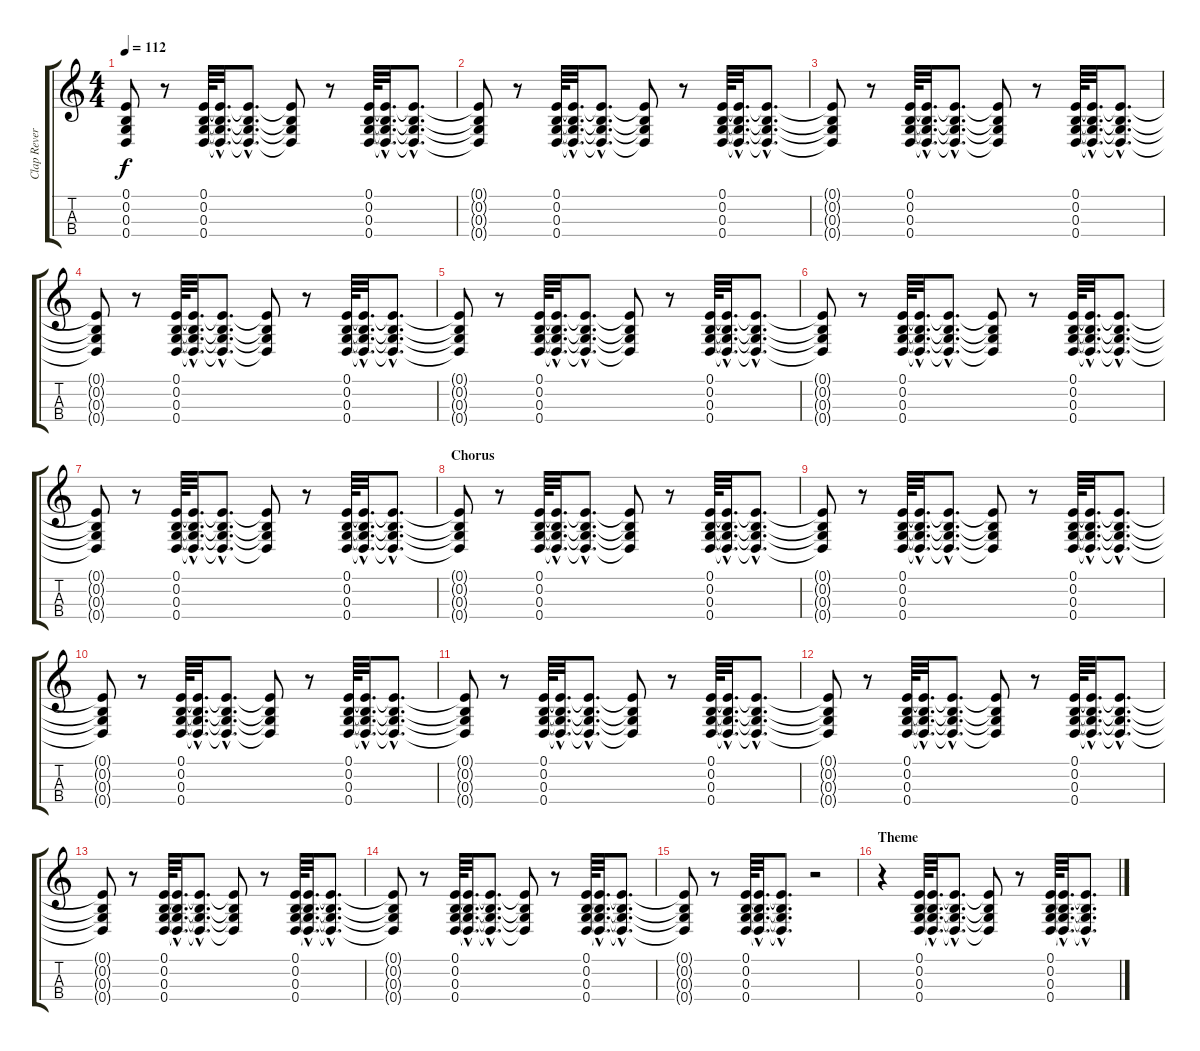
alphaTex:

\track ("Clap Reverb" "Clap Rever") {instrument seashore}
\staff {score tabs}
\tuning (E4 B3 G3 D3) {hide}
\ts (4 4)
\tempo 112
\clef g2
\ks c
(0.1{t} 0.2{t} 0.3{t} 0.4{t}).8{dy f} r.8 (0.1 0.2 0.3 0.4).64{volume 13} (0.1{hac t} 0.2{hac t} 0.3{hac t} 0.4{hac t}).32{d volume 0} (0.1{hac t} 0.2{hac t} 0.3{hac t} 0.4{hac t}).8{d} (0.1{t} 0.2{t} 0.3{t} 0.4{t}).8 r.8 (0.1 0.2 0.3 0.4).64{volume 13} (0.1{hac t} 0.2{hac t} 0.3{hac t} 0.4{hac t}).32{d volume 0} (0.1{hac t} 0.2{hac t} 0.3{hac t} 0.4{hac t}).8{d} |
(0.1{t} 0.2{t} 0.3{t} 0.4{t}).8 r.8 (0.1 0.2 0.3 0.4).64{volume 13} (0.1{hac t} 0.2{hac t} 0.3{hac t} 0.4{hac t}).32{d volume 0} (0.1{hac t} 0.2{hac t} 0.3{hac t} 0.4{hac t}).8{d} (0.1{t} 0.2{t} 0.3{t} 0.4{t}).8 r.8 (0.1 0.2 0.3 0.4).64{volume 13} (0.1{hac t} 0.2{hac t} 0.3{hac t} 0.4{hac t}).32{d volume 0} (0.1{hac t} 0.2{hac t} 0.3{hac t} 0.4{hac t}).8{d} |
(0.1{t} 0.2{t} 0.3{t} 0.4{t}).8 r.8 (0.1 0.2 0.3 0.4).64{volume 13} (0.1{hac t} 0.2{hac t} 0.3{hac t} 0.4{hac t}).32{d volume 0} (0.1{hac t} 0.2{hac t} 0.3{hac t} 0.4{hac t}).8{d} (0.1{t} 0.2{t} 0.3{t} 0.4{t}).8 r.8 (0.1 0.2 0.3 0.4).64{volume 13} (0.1{hac t} 0.2{hac t} 0.3{hac t} 0.4{hac t}).32{d volume 0} (0.1{hac t} 0.2{hac t} 0.3{hac t} 0.4{hac t}).8{d} |
(0.1{t} 0.2{t} 0.3{t} 0.4{t}).8 r.8 (0.1 0.2 0.3 0.4).64{volume 13} (0.1{hac t} 0.2{hac t} 0.3{hac t} 0.4{hac t}).32{d volume 0} (0.1{hac t} 0.2{hac t} 0.3{hac t} 0.4{hac t}).8{d} (0.1{t} 0.2{t} 0.3{t} 0.4{t}).8 r.8 (0.1 0.2 0.3 0.4).64{volume 13} (0.1{hac t} 0.2{hac t} 0.3{hac t} 0.4{hac t}).32{d volume 0} (0.1{hac t} 0.2{hac t} 0.3{hac t} 0.4{hac t}).8{d} |
(0.1{t} 0.2{t} 0.3{t} 0.4{t}).8 r.8 (0.1 0.2 0.3 0.4).64{volume 13} (0.1{hac t} 0.2{hac t} 0.3{hac t} 0.4{hac t}).32{d volume 0} (0.1{hac t} 0.2{hac t} 0.3{hac t} 0.4{hac t}).8{d} (0.1{t} 0.2{t} 0.3{t} 0.4{t}).8 r.8 (0.1 0.2 0.3 0.4).64{volume 13} (0.1{hac t} 0.2{hac t} 0.3{hac t} 0.4{hac t}).32{d volume 0} (0.1{hac t} 0.2{hac t} 0.3{hac t} 0.4{hac t}).8{d} |
(0.1{t} 0.2{t} 0.3{t} 0.4{t}).8 r.8 (0.1 0.2 0.3 0.4).64{volume 13} (0.1{hac t} 0.2{hac t} 0.3{hac t} 0.4{hac t}).32{d volume 0} (0.1{hac t} 0.2{hac t} 0.3{hac t} 0.4{hac t}).8{d} (0.1{t} 0.2{t} 0.3{t} 0.4{t}).8 r.8 (0.1 0.2 0.3 0.4).64{volume 13} (0.1{hac t} 0.2{hac t} 0.3{hac t} 0.4{hac t}).32{d volume 0} (0.1{hac t} 0.2{hac t} 0.3{hac t} 0.4{hac t}).8{d} |
(0.1{t} 0.2{t} 0.3{t} 0.4{t}).8 r.8 (0.1 0.2 0.3 0.4).64{volume 13} (0.1{hac t} 0.2{hac t} 0.3{hac t} 0.4{hac t}).32{d volume 0} (0.1{hac t} 0.2{hac t} 0.3{hac t} 0.4{hac t}).8{d} (0.1{t} 0.2{t} 0.3{t} 0.4{t}).8 r.8 (0.1 0.2 0.3 0.4).64{volume 13} (0.1{hac t} 0.2{hac t} 0.3{hac t} 0.4{hac t}).32{d volume 0} (0.1{hac t} 0.2{hac t} 0.3{hac t} 0.4{hac t}).8{d} |
\section ("" "Chorus")
(0.1{t} 0.2{t} 0.3{t} 0.4{t}).8 r.8 (0.1 0.2 0.3 0.4).64{volume 13} (0.1{hac t} 0.2{hac t} 0.3{hac t} 0.4{hac t}).32{d volume 0} (0.1{hac t} 0.2{hac t} 0.3{hac t} 0.4{hac t}).8{d} (0.1{t} 0.2{t} 0.3{t} 0.4{t}).8 r.8 (0.1 0.2 0.3 0.4).64{volume 13} (0.1{hac t} 0.2{hac t} 0.3{hac t} 0.4{hac t}).32{d volume 0} (0.1{hac t} 0.2{hac t} 0.3{hac t} 0.4{hac t}).8{d} |
(0.1{t} 0.2{t} 0.3{t} 0.4{t}).8 r.8 (0.1 0.2 0.3 0.4).64{volume 13} (0.1{hac t} 0.2{hac t} 0.3{hac t} 0.4{hac t}).32{d volume 0} (0.1{hac t} 0.2{hac t} 0.3{hac t} 0.4{hac t}).8{d} (0.1{t} 0.2{t} 0.3{t} 0.4{t}).8 r.8 (0.1 0.2 0.3 0.4).64{volume 13} (0.1{hac t} 0.2{hac t} 0.3{hac t} 0.4{hac t}).32{d volume 0} (0.1{hac t} 0.2{hac t} 0.3{hac t} 0.4{hac t}).8{d} |
(0.1{t} 0.2{t} 0.3{t} 0.4{t}).8 r.8 (0.1 0.2 0.3 0.4).64{volume 13} (0.1{hac t} 0.2{hac t} 0.3{hac t} 0.4{hac t}).32{d volume 0} (0.1{hac t} 0.2{hac t} 0.3{hac t} 0.4{hac t}).8{d} (0.1{t} 0.2{t} 0.3{t} 0.4{t}).8 r.8 (0.1 0.2 0.3 0.4).64{volume 13} (0.1{hac t} 0.2{hac t} 0.3{hac t} 0.4{hac t}).32{d volume 0} (0.1{hac t} 0.2{hac t} 0.3{hac t} 0.4{hac t}).8{d} |
(0.1{t} 0.2{t} 0.3{t} 0.4{t}).8 r.8 (0.1 0.2 0.3 0.4).64{volume 13} (0.1{hac t} 0.2{hac t} 0.3{hac t} 0.4{hac t}).32{d volume 0} (0.1{hac t} 0.2{hac t} 0.3{hac t} 0.4{hac t}).8{d} (0.1{t} 0.2{t} 0.3{t} 0.4{t}).8 r.8 (0.1 0.2 0.3 0.4).64{volume 13} (0.1{hac t} 0.2{hac t} 0.3{hac t} 0.4{hac t}).32{d volume 0} (0.1{hac t} 0.2{hac t} 0.3{hac t} 0.4{hac t}).8{d} |
(0.1{t} 0.2{t} 0.3{t} 0.4{t}).8 r.8 (0.1 0.2 0.3 0.4).64{volume 13} (0.1{hac t} 0.2{hac t} 0.3{hac t} 0.4{hac t}).32{d volume 0} (0.1{hac t} 0.2{hac t} 0.3{hac t} 0.4{hac t}).8{d} (0.1{t} 0.2{t} 0.3{t} 0.4{t}).8 r.8 (0.1 0.2 0.3 0.4).64{volume 13} (0.1{hac t} 0.2{hac t} 0.3{hac t} 0.4{hac t}).32{d volume 0} (0.1{hac t} 0.2{hac t} 0.3{hac t} 0.4{hac t}).8{d} |
(0.1{t} 0.2{t} 0.3{t} 0.4{t}).8 r.8 (0.1 0.2 0.3 0.4).64{volume 13} (0.1{hac t} 0.2{hac t} 0.3{hac t} 0.4{hac t}).32{d volume 0} (0.1{hac t} 0.2{hac t} 0.3{hac t} 0.4{hac t}).8{d} (0.1{t} 0.2{t} 0.3{t} 0.4{t}).8 r.8 (0.1 0.2 0.3 0.4).64{volume 13} (0.1{hac t} 0.2{hac t} 0.3{hac t} 0.4{hac t}).32{d volume 0} (0.1{hac t} 0.2{hac t} 0.3{hac t} 0.4{hac t}).8{d} |
(0.1{t} 0.2{t} 0.3{t} 0.4{t}).8 r.8 (0.1 0.2 0.3 0.4).64{volume 13} (0.1{hac t} 0.2{hac t} 0.3{hac t} 0.4{hac t}).32{d volume 0} (0.1{hac t} 0.2{hac t} 0.3{hac t} 0.4{hac t}).8{d} (0.1{t} 0.2{t} 0.3{t} 0.4{t}).8 r.8 (0.1 0.2 0.3 0.4).64{volume 13} (0.1{hac t} 0.2{hac t} 0.3{hac t} 0.4{hac t}).32{d volume 0} (0.1{hac t} 0.2{hac t} 0.3{hac t} 0.4{hac t}).8{d} |
(0.1{t} 0.2{t} 0.3{t} 0.4{t}).8 r.8 (0.1 0.2 0.3 0.4).64{volume 13} (0.1{hac t} 0.2{hac t} 0.3{hac t} 0.4{hac t}).32{d volume 0} (0.1{hac t} 0.2{hac t} 0.3{hac t} 0.4{hac t}).8{d} r.2 |
\section ("" "Theme")
r.4 (0.1 0.2 0.3 0.4).64{volume 13} (0.1{hac t} 0.2{hac t} 0.3{hac t} 0.4{hac t}).32{d volume 0} (0.1{hac t} 0.2{hac t} 0.3{hac t} 0.4{hac t}).8{d} (0.1{t} 0.2{t} 0.3{t} 0.4{t}).8 r.8 (0.1 0.2 0.3 0.4).64{volume 13} (0.1{hac t} 0.2{hac t} 0.3{hac t} 0.4{hac t}).32{d volume 0} (0.1{hac t} 0.2{hac t} 0.3{hac t} 0.4{hac t}).8{d}
